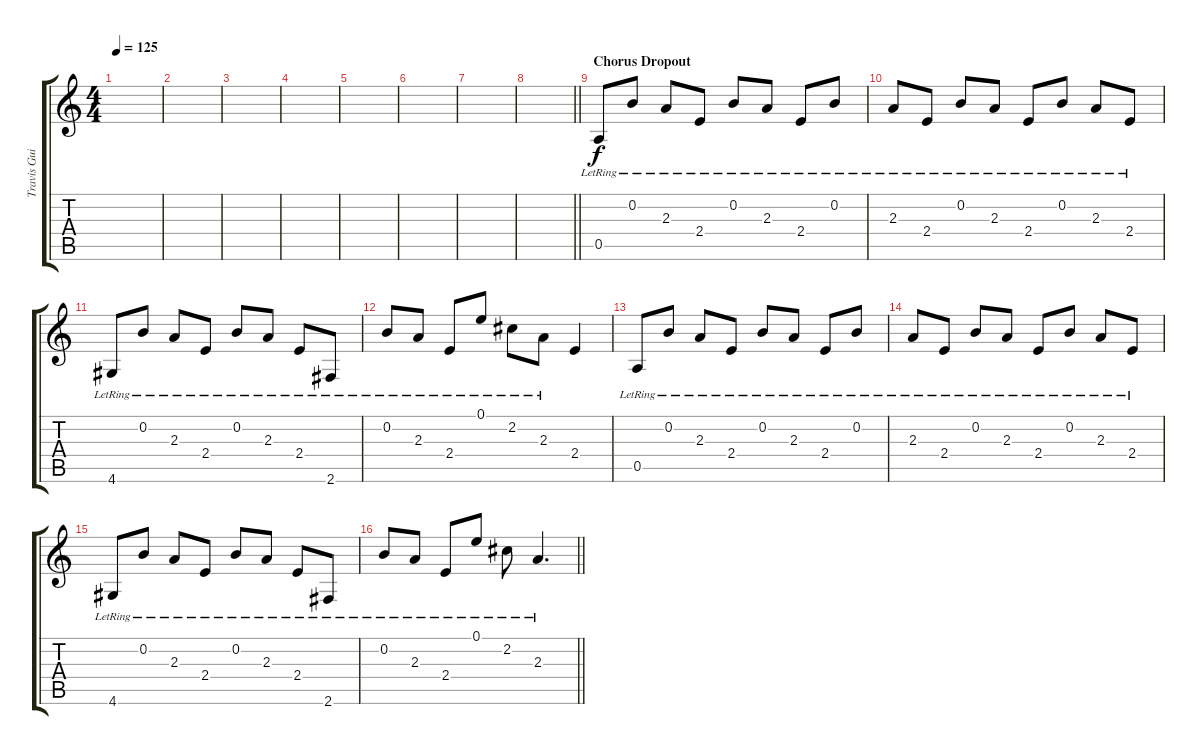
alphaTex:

\track ("Travis Guitar 2" "Travis Gui") {instrument acousticguitarsteel}
\staff {score tabs}
\tuning (E4 B3 G3 D3 A2 E2) {hide}
\ts (4 4)
\tempo 125
\clef g2
\ks c
|
|
|
|
|
|
|
\barLineRight lightlight
|
\section ("" "Chorus Dropout")
0.5{lr}.8 0.2{lr}.8 2.3{lr}.8 2.4{lr}.8 0.2{lr}.8 2.3{lr}.8 2.4{lr}.8 0.2{lr}.8 |
2.3{lr}.8 2.4{lr}.8 0.2{lr}.8 2.3{lr}.8 2.4{lr}.8 0.2{lr}.8 2.3{lr}.8 2.4{lr}.8 |
4.6{lr}.8 0.2{lr}.8 2.3{lr}.8 2.4{lr}.8 0.2{lr}.8 2.3{lr}.8 2.4{lr}.8 2.6{lr}.8 |
0.2{lr}.8 2.3{lr}.8 2.4{lr}.8 0.1{lr}.8 2.2{lr}.8 2.3{lr}.8 2.4.4 |
0.5{lr}.8 0.2{lr}.8 2.3{lr}.8 2.4{lr}.8 0.2{lr}.8 2.3{lr}.8 2.4{lr}.8 0.2{lr}.8 |
2.3{lr}.8 2.4{lr}.8 0.2{lr}.8 2.3{lr}.8 2.4{lr}.8 0.2{lr}.8 2.3{lr}.8 2.4{lr}.8 |
4.6{lr}.8 0.2{lr}.8 2.3{lr}.8 2.4{lr}.8 0.2{lr}.8 2.3{lr}.8 2.4{lr}.8 2.6{lr}.8 |
\barLineRight lightlight
0.2{lr}.8 2.3{lr}.8 2.4{lr}.8 0.1{lr}.8 2.2{lr}.8 2.3{lr}.4{d}
